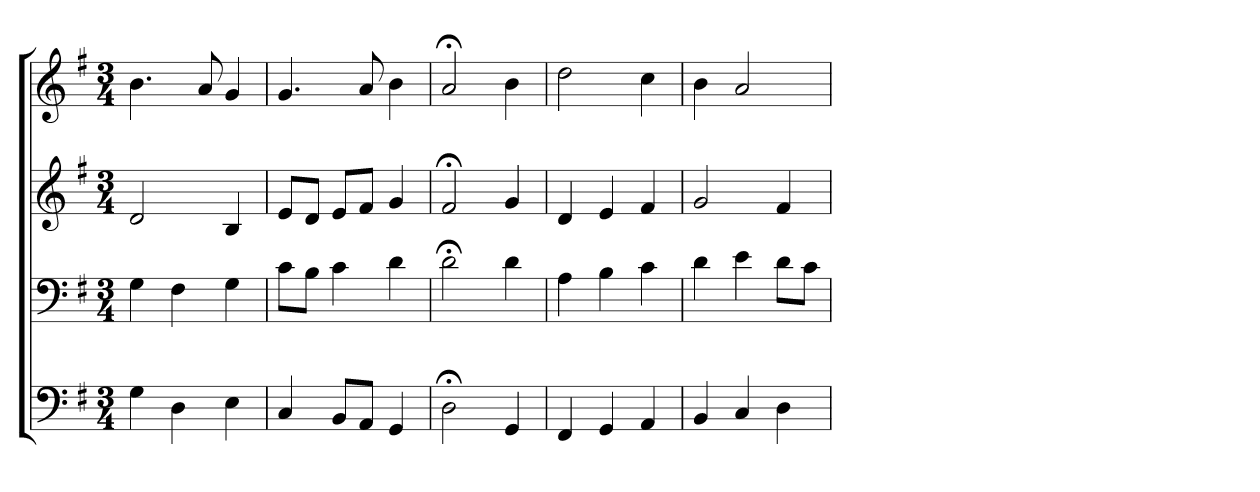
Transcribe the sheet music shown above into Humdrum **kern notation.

**kern	**kern	**kern	**kern
*part4	*part3	*part2	*part1
*staff4	*staff3	*staff2	*staff1
*clefF4	*clefF4	*clefG2	*clefG2
*k[f#]	*k[f#]	*k[f#]	*k[f#]
*M3/4	*M3/4	*M3/4	*M3/4
=	=	=	=
4G	4G	2d	4.b
4D	4F#	.	.
.	.	.	8a
4E	4G	4B	4g
=	=	=	=
4C	8c\L	8e/L	4.g
.	8B\J	8d/J	.
8BB/L	4c	8e/L	.
8AA/J	.	8f#/J	8a
4GG	4d	4g	4b
=	=	=	=
2D;<	2d;<	2f#;<	2a;<
4GG	4d	4g	4b
=	=	=	=
4FF#	4A	4d	2dd
4GG	4B	4e	.
4AA	4c	4f#	4cc
=	=	=	=
4BB	4d	2g	4b
4C	4e	.	2a
4D	8d\L	4f#	.
.	8c\J	.	.
=	=	=	=
*-	*-	*-	*-
